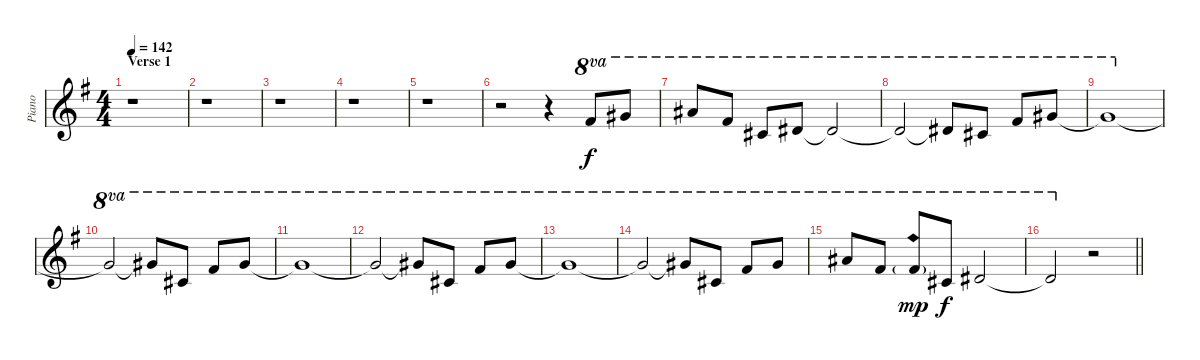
\track ("Piano" "Piano") {instrument acousticgrandpiano}
\staff {score}
\tuning (Eb4 Bb3 Gb3 Db3 Ab2 Eb2) {hide}
\ts (4 4)
\section ("" "Verse 1")
\tempo 142
\clef g2
\ks g
r.1{dy f} |
r.1 |
r.1 |
r.1 |
r.1 |
r.2 r.4 20.2.8{ot 8va} 17.1.8{ot 8va} |
19.1.8{ot 8va} 20.2.8{ot 8va} 19.3.8{ot 8va} 17.2.8{ot 8va} 17.2{t}.2{ot 8va} |
17.2{t}.2{ot 8va} 17.2{t}.8{ot 8va} 19.3.8{ot 8va} 20.2.8{ot 8va} 17.1.8{ot 8va} |
17.1{t}.1{ot 8va} |
17.1{t}.2{ot 8va} 17.1{t}.8{ot 8va} 19.3.8{ot 8va} 20.2.8{ot 8va} 17.1.8{ot 8va} |
17.1{t}.1{ot 8va} |
17.1{t}.2{ot 8va} 17.1{t}.8{ot 8va} 19.3.8{ot 8va} 20.2.8{ot 8va} 17.1.8{ot 8va} |
17.1{t}.1{ot 8va} |
17.1{t}.2{ot 8va} 17.1{t}.8{ot 8va} 19.3.8{ot 8va} 20.2.8{ot 8va} 17.1.8{ot 8va} |
19.1.8{ot 8va} 20.2.8{ot 8va} 20.2{ph 12 g}.8{ot 8va dy mp} 19.3.8{ot 8va dy f} 17.2.2{ot 8va} |
\barLineRight lightlight
17.2{t}.2{ot 8va} r.2
